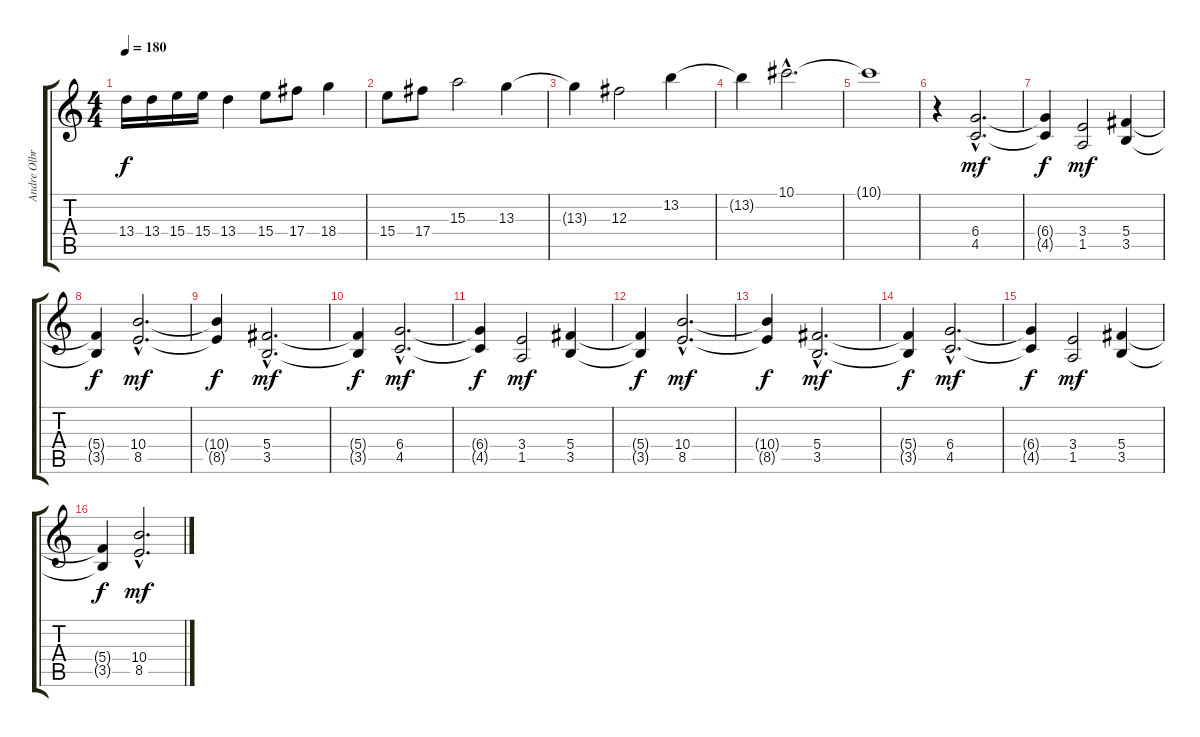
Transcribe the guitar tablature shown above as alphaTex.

\track ("Andre Olbrich" "Andre Olbr") {instrument overdrivenguitar}
\staff {score tabs}
\tuning (Eb4 Bb3 Gb3 Db3 Ab2 Eb2) {hide}
\ts (4 4)
\tempo 180
\clef g2
\ks c
13.4.16{dy f} 13.4.16 15.4.16 15.4.16 13.4.4 15.4.8 17.4.8 18.4.4 |
15.4.8 17.4.8 15.3.2 13.3.4 |
13.3{t}.4 12.3.2 13.2.4 |
13.2{t}.4 10.1{hac}.2{d} |
10.1{t}.1 |
r.4 (6.4{hac} 4.5{hac}).2{d dy mf} |
(6.4{t} 4.5{t}).4{dy f} (3.4 1.5).2{dy mf} (5.4 3.5).4 |
(5.4{t} 3.5{t}).4{dy f} (10.4{hac} 8.5{hac}).2{d dy mf} |
(10.4{t} 8.5{t}).4{dy f} (5.4{hac} 3.5{hac}).2{d dy mf} |
(5.4{t} 3.5{t}).4{dy f} (6.4{hac} 4.5{hac}).2{d dy mf} |
(6.4{t} 4.5{t}).4{dy f} (3.4 1.5).2{dy mf} (5.4 3.5).4 |
(5.4{t} 3.5{t}).4{dy f} (10.4{hac} 8.5{hac}).2{d dy mf} |
(10.4{t} 8.5{t}).4{dy f} (5.4{hac} 3.5{hac}).2{d dy mf} |
(5.4{t} 3.5{t}).4{dy f} (6.4{hac} 4.5{hac}).2{d dy mf} |
(6.4{t} 4.5{t}).4{dy f} (3.4 1.5).2{dy mf} (5.4 3.5).4 |
(5.4{t} 3.5{t}).4{dy f} (10.4{hac} 8.5{hac}).2{d dy mf}
